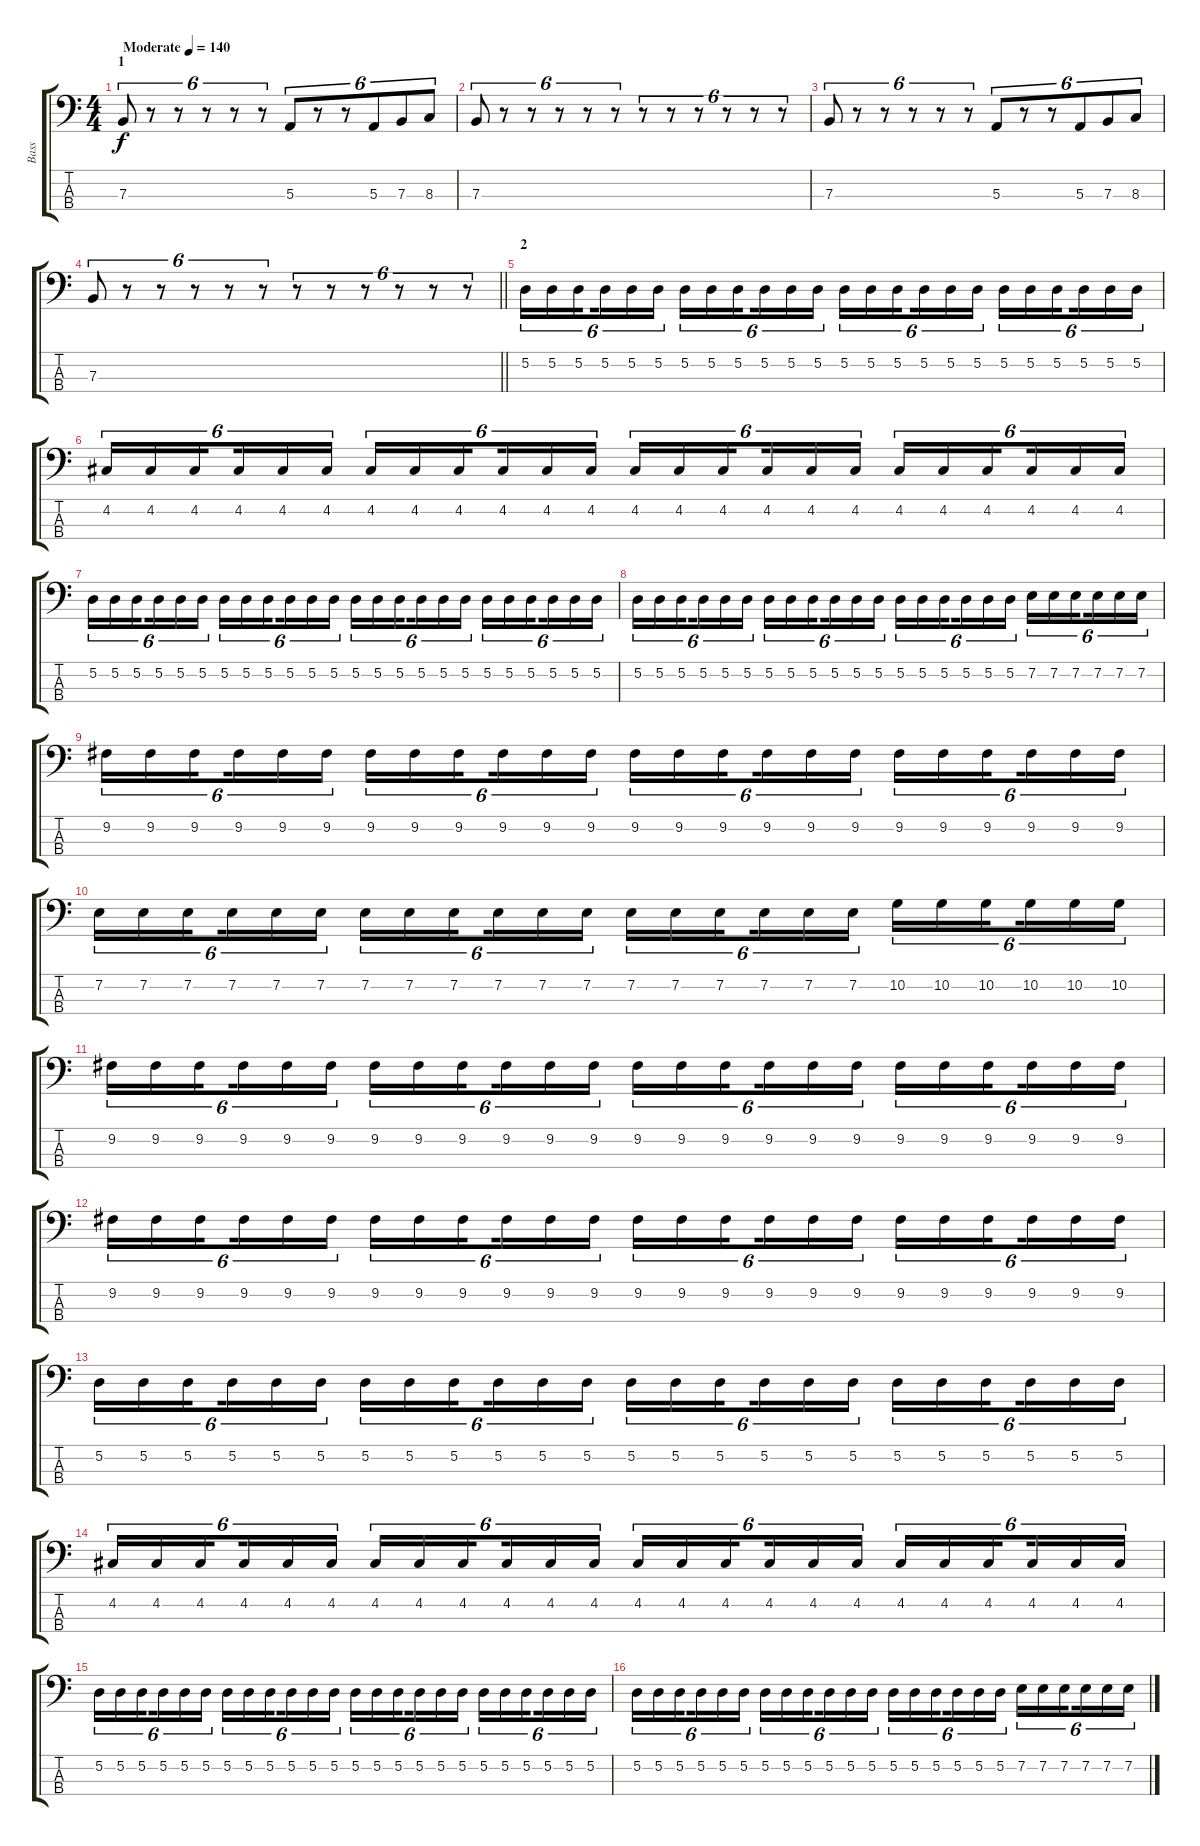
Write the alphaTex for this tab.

\track ("Bass" "Bass") {instrument electricbasspick}
\staff {score tabs}
\tuning (D2 A1 E1 B0) {hide}
\ts (4 4)
\section ("" "1")
\tempo (140 "Moderate")
\clef f4
\ks c
7.3.8{tu (6 4) dy f instrument electricbasspick} r.8{tu (6 4)} r.8{tu (6 4)} r.8{tu (6 4)} r.8{tu (6 4)} r.8{tu (6 4)} 5.3.8{tu (6 4)} r.8{tu (6 4)} r.8{tu (6 4)} 5.3.8{tu (6 4)} 7.3.8{tu (6 4)} 8.3.8{tu (6 4)} |
7.3.8{tu (6 4)} r.8{tu (6 4)} r.8{tu (6 4)} r.8{tu (6 4)} r.8{tu (6 4)} r.8{tu (6 4)} r.8{tu (6 4)} r.8{tu (6 4)} r.8{tu (6 4)} r.8{tu (6 4)} r.8{tu (6 4)} r.8{tu (6 4)} |
7.3.8{tu (6 4)} r.8{tu (6 4)} r.8{tu (6 4)} r.8{tu (6 4)} r.8{tu (6 4)} r.8{tu (6 4)} 5.3.8{tu (6 4)} r.8{tu (6 4)} r.8{tu (6 4)} 5.3.8{tu (6 4)} 7.3.8{tu (6 4)} 8.3.8{tu (6 4)} |
\barLineRight lightlight
7.3.8{tu (6 4)} r.8{tu (6 4)} r.8{tu (6 4)} r.8{tu (6 4)} r.8{tu (6 4)} r.8{tu (6 4)} r.8{tu (6 4)} r.8{tu (6 4)} r.8{tu (6 4)} r.8{tu (6 4)} r.8{tu (6 4)} r.8{tu (6 4)} |
\section ("" "2")
5.2.16{tu (6 4)} 5.2.16{tu (6 4)} 5.2.16{tu (6 4) beam splitsecondary} 5.2.16{tu (6 4)} 5.2.16{tu (6 4)} 5.2.16{tu (6 4)} 5.2.16{tu (6 4)} 5.2.16{tu (6 4)} 5.2.16{tu (6 4) beam splitsecondary} 5.2.16{tu (6 4)} 5.2.16{tu (6 4)} 5.2.16{tu (6 4)} 5.2.16{tu (6 4)} 5.2.16{tu (6 4)} 5.2.16{tu (6 4) beam splitsecondary} 5.2.16{tu (6 4)} 5.2.16{tu (6 4)} 5.2.16{tu (6 4)} 5.2.16{tu (6 4)} 5.2.16{tu (6 4)} 5.2.16{tu (6 4) beam splitsecondary} 5.2.16{tu (6 4)} 5.2.16{tu (6 4)} 5.2.16{tu (6 4)} |
4.2.16{tu (6 4)} 4.2.16{tu (6 4)} 4.2.16{tu (6 4) beam splitsecondary} 4.2.16{tu (6 4)} 4.2.16{tu (6 4)} 4.2.16{tu (6 4)} 4.2.16{tu (6 4)} 4.2.16{tu (6 4)} 4.2.16{tu (6 4) beam splitsecondary} 4.2.16{tu (6 4)} 4.2.16{tu (6 4)} 4.2.16{tu (6 4)} 4.2.16{tu (6 4)} 4.2.16{tu (6 4)} 4.2.16{tu (6 4) beam splitsecondary} 4.2.16{tu (6 4)} 4.2.16{tu (6 4)} 4.2.16{tu (6 4)} 4.2.16{tu (6 4)} 4.2.16{tu (6 4)} 4.2.16{tu (6 4) beam splitsecondary} 4.2.16{tu (6 4)} 4.2.16{tu (6 4)} 4.2.16{tu (6 4)} |
5.2.16{tu (6 4)} 5.2.16{tu (6 4)} 5.2.16{tu (6 4) beam splitsecondary} 5.2.16{tu (6 4)} 5.2.16{tu (6 4)} 5.2.16{tu (6 4)} 5.2.16{tu (6 4)} 5.2.16{tu (6 4)} 5.2.16{tu (6 4) beam splitsecondary} 5.2.16{tu (6 4)} 5.2.16{tu (6 4)} 5.2.16{tu (6 4)} 5.2.16{tu (6 4)} 5.2.16{tu (6 4)} 5.2.16{tu (6 4) beam splitsecondary} 5.2.16{tu (6 4)} 5.2.16{tu (6 4)} 5.2.16{tu (6 4)} 5.2.16{tu (6 4)} 5.2.16{tu (6 4)} 5.2.16{tu (6 4) beam splitsecondary} 5.2.16{tu (6 4)} 5.2.16{tu (6 4)} 5.2.16{tu (6 4)} |
5.2.16{tu (6 4)} 5.2.16{tu (6 4)} 5.2.16{tu (6 4) beam splitsecondary} 5.2.16{tu (6 4)} 5.2.16{tu (6 4)} 5.2.16{tu (6 4)} 5.2.16{tu (6 4)} 5.2.16{tu (6 4)} 5.2.16{tu (6 4) beam splitsecondary} 5.2.16{tu (6 4)} 5.2.16{tu (6 4)} 5.2.16{tu (6 4)} 5.2.16{tu (6 4)} 5.2.16{tu (6 4)} 5.2.16{tu (6 4) beam splitsecondary} 5.2.16{tu (6 4)} 5.2.16{tu (6 4)} 5.2.16{tu (6 4)} 7.2.16{tu (6 4)} 7.2.16{tu (6 4)} 7.2.16{tu (6 4) beam splitsecondary} 7.2.16{tu (6 4)} 7.2.16{tu (6 4)} 7.2.16{tu (6 4)} |
9.2.16{tu (6 4)} 9.2.16{tu (6 4)} 9.2.16{tu (6 4) beam splitsecondary} 9.2.16{tu (6 4)} 9.2.16{tu (6 4)} 9.2.16{tu (6 4)} 9.2.16{tu (6 4)} 9.2.16{tu (6 4)} 9.2.16{tu (6 4) beam splitsecondary} 9.2.16{tu (6 4)} 9.2.16{tu (6 4)} 9.2.16{tu (6 4)} 9.2.16{tu (6 4)} 9.2.16{tu (6 4)} 9.2.16{tu (6 4) beam splitsecondary} 9.2.16{tu (6 4)} 9.2.16{tu (6 4)} 9.2.16{tu (6 4)} 9.2.16{tu (6 4)} 9.2.16{tu (6 4)} 9.2.16{tu (6 4) beam splitsecondary} 9.2.16{tu (6 4)} 9.2.16{tu (6 4)} 9.2.16{tu (6 4)} |
7.2.16{tu (6 4)} 7.2.16{tu (6 4)} 7.2.16{tu (6 4) beam splitsecondary} 7.2.16{tu (6 4)} 7.2.16{tu (6 4)} 7.2.16{tu (6 4)} 7.2.16{tu (6 4)} 7.2.16{tu (6 4)} 7.2.16{tu (6 4) beam splitsecondary} 7.2.16{tu (6 4)} 7.2.16{tu (6 4)} 7.2.16{tu (6 4)} 7.2.16{tu (6 4)} 7.2.16{tu (6 4)} 7.2.16{tu (6 4) beam splitsecondary} 7.2.16{tu (6 4)} 7.2.16{tu (6 4)} 7.2.16{tu (6 4)} 10.2.16{tu (6 4)} 10.2.16{tu (6 4)} 10.2.16{tu (6 4) beam splitsecondary} 10.2.16{tu (6 4)} 10.2.16{tu (6 4)} 10.2.16{tu (6 4)} |
9.2.16{tu (6 4)} 9.2.16{tu (6 4)} 9.2.16{tu (6 4) beam splitsecondary} 9.2.16{tu (6 4)} 9.2.16{tu (6 4)} 9.2.16{tu (6 4)} 9.2.16{tu (6 4)} 9.2.16{tu (6 4)} 9.2.16{tu (6 4) beam splitsecondary} 9.2.16{tu (6 4)} 9.2.16{tu (6 4)} 9.2.16{tu (6 4)} 9.2.16{tu (6 4)} 9.2.16{tu (6 4)} 9.2.16{tu (6 4) beam splitsecondary} 9.2.16{tu (6 4)} 9.2.16{tu (6 4)} 9.2.16{tu (6 4)} 9.2.16{tu (6 4)} 9.2.16{tu (6 4)} 9.2.16{tu (6 4) beam splitsecondary} 9.2.16{tu (6 4)} 9.2.16{tu (6 4)} 9.2.16{tu (6 4)} |
9.2.16{tu (6 4)} 9.2.16{tu (6 4)} 9.2.16{tu (6 4) beam splitsecondary} 9.2.16{tu (6 4)} 9.2.16{tu (6 4)} 9.2.16{tu (6 4)} 9.2.16{tu (6 4)} 9.2.16{tu (6 4)} 9.2.16{tu (6 4) beam splitsecondary} 9.2.16{tu (6 4)} 9.2.16{tu (6 4)} 9.2.16{tu (6 4)} 9.2.16{tu (6 4)} 9.2.16{tu (6 4)} 9.2.16{tu (6 4) beam splitsecondary} 9.2.16{tu (6 4)} 9.2.16{tu (6 4)} 9.2.16{tu (6 4)} 9.2.16{tu (6 4)} 9.2.16{tu (6 4)} 9.2.16{tu (6 4) beam splitsecondary} 9.2.16{tu (6 4)} 9.2.16{tu (6 4)} 9.2.16{tu (6 4)} |
5.2.16{tu (6 4)} 5.2.16{tu (6 4)} 5.2.16{tu (6 4) beam splitsecondary} 5.2.16{tu (6 4)} 5.2.16{tu (6 4)} 5.2.16{tu (6 4)} 5.2.16{tu (6 4)} 5.2.16{tu (6 4)} 5.2.16{tu (6 4) beam splitsecondary} 5.2.16{tu (6 4)} 5.2.16{tu (6 4)} 5.2.16{tu (6 4)} 5.2.16{tu (6 4)} 5.2.16{tu (6 4)} 5.2.16{tu (6 4) beam splitsecondary} 5.2.16{tu (6 4)} 5.2.16{tu (6 4)} 5.2.16{tu (6 4)} 5.2.16{tu (6 4)} 5.2.16{tu (6 4)} 5.2.16{tu (6 4) beam splitsecondary} 5.2.16{tu (6 4)} 5.2.16{tu (6 4)} 5.2.16{tu (6 4)} |
4.2.16{tu (6 4)} 4.2.16{tu (6 4)} 4.2.16{tu (6 4) beam splitsecondary} 4.2.16{tu (6 4)} 4.2.16{tu (6 4)} 4.2.16{tu (6 4)} 4.2.16{tu (6 4)} 4.2.16{tu (6 4)} 4.2.16{tu (6 4) beam splitsecondary} 4.2.16{tu (6 4)} 4.2.16{tu (6 4)} 4.2.16{tu (6 4)} 4.2.16{tu (6 4)} 4.2.16{tu (6 4)} 4.2.16{tu (6 4) beam splitsecondary} 4.2.16{tu (6 4)} 4.2.16{tu (6 4)} 4.2.16{tu (6 4)} 4.2.16{tu (6 4)} 4.2.16{tu (6 4)} 4.2.16{tu (6 4) beam splitsecondary} 4.2.16{tu (6 4)} 4.2.16{tu (6 4)} 4.2.16{tu (6 4)} |
5.2.16{tu (6 4)} 5.2.16{tu (6 4)} 5.2.16{tu (6 4) beam splitsecondary} 5.2.16{tu (6 4)} 5.2.16{tu (6 4)} 5.2.16{tu (6 4)} 5.2.16{tu (6 4)} 5.2.16{tu (6 4)} 5.2.16{tu (6 4) beam splitsecondary} 5.2.16{tu (6 4)} 5.2.16{tu (6 4)} 5.2.16{tu (6 4)} 5.2.16{tu (6 4)} 5.2.16{tu (6 4)} 5.2.16{tu (6 4) beam splitsecondary} 5.2.16{tu (6 4)} 5.2.16{tu (6 4)} 5.2.16{tu (6 4)} 5.2.16{tu (6 4)} 5.2.16{tu (6 4)} 5.2.16{tu (6 4) beam splitsecondary} 5.2.16{tu (6 4)} 5.2.16{tu (6 4)} 5.2.16{tu (6 4)} |
5.2.16{tu (6 4)} 5.2.16{tu (6 4)} 5.2.16{tu (6 4) beam splitsecondary} 5.2.16{tu (6 4)} 5.2.16{tu (6 4)} 5.2.16{tu (6 4)} 5.2.16{tu (6 4)} 5.2.16{tu (6 4)} 5.2.16{tu (6 4) beam splitsecondary} 5.2.16{tu (6 4)} 5.2.16{tu (6 4)} 5.2.16{tu (6 4)} 5.2.16{tu (6 4)} 5.2.16{tu (6 4)} 5.2.16{tu (6 4) beam splitsecondary} 5.2.16{tu (6 4)} 5.2.16{tu (6 4)} 5.2.16{tu (6 4)} 7.2.16{tu (6 4)} 7.2.16{tu (6 4)} 7.2.16{tu (6 4) beam splitsecondary} 7.2.16{tu (6 4)} 7.2.16{tu (6 4)} 7.2.16{tu (6 4)}
